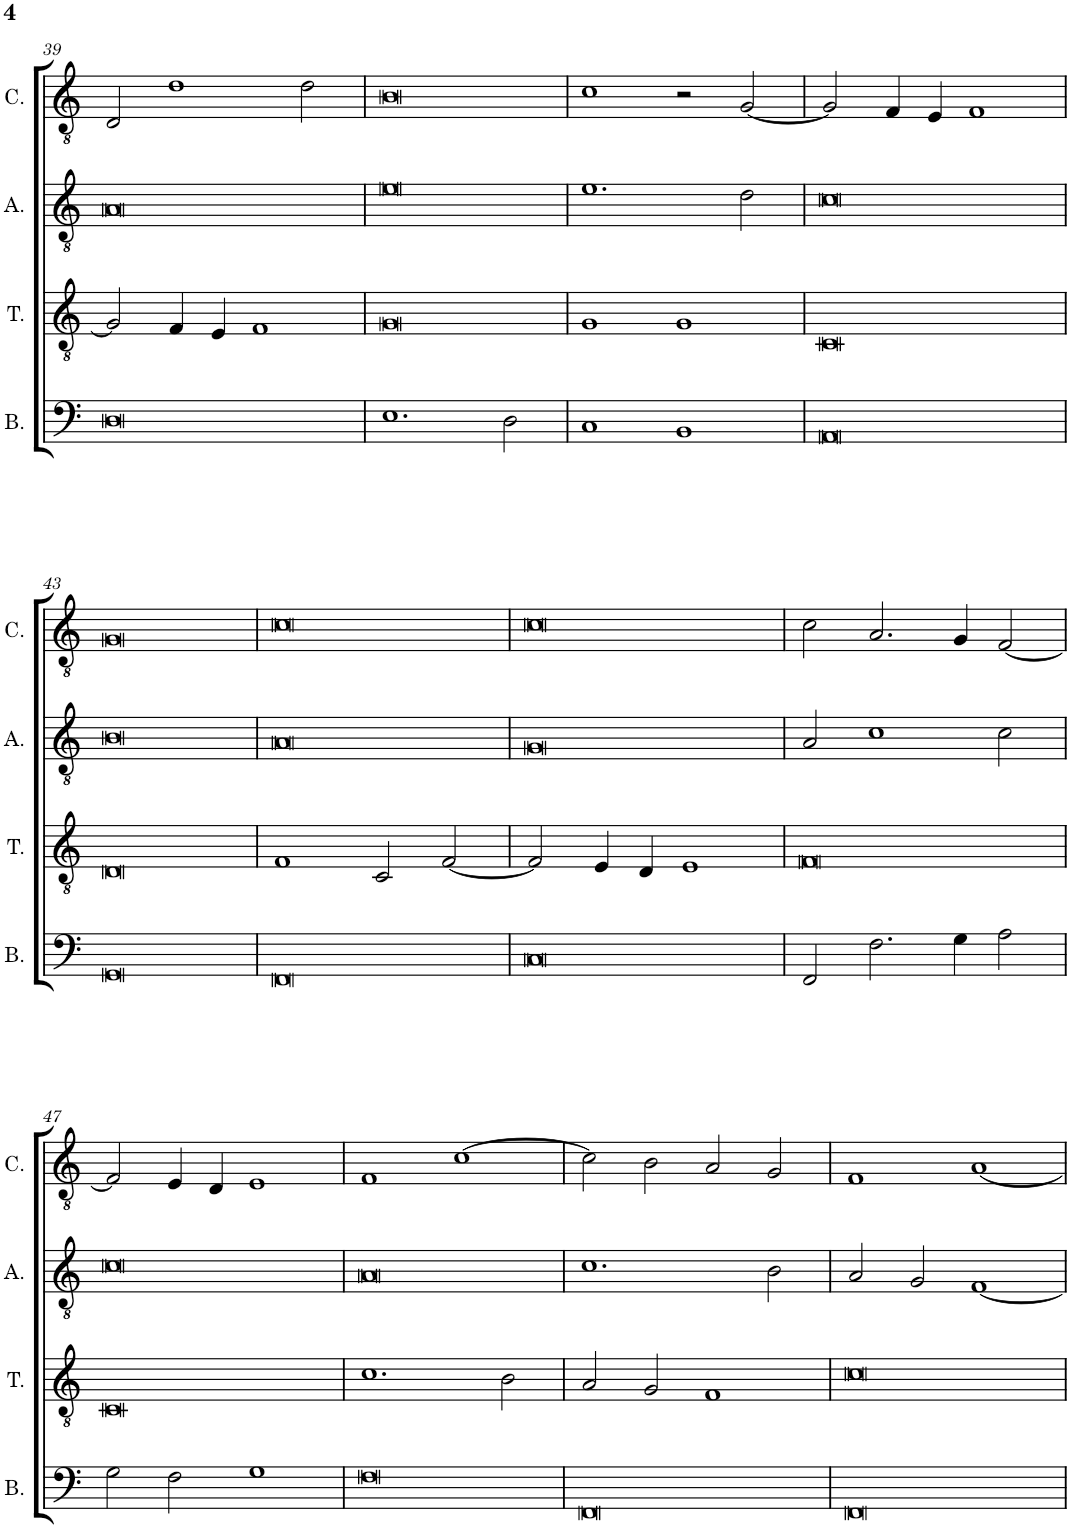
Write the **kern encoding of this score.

**kern	**kern	**kern	**kern
*part4	*part3	*part2	*part1
*staff4	*staff3	*staff2	*staff1
*I"Bassus	*I"Tenor	*I"Altus	*I"Cantus
*I'B.	*I'T.	*I'A.	*I'C.
!!LO:PB:g=z
*clefF4	*clefGv2	*clefGv2	*clefGv2
*k[]	*k[]	*k[]	*k[]
*M2/1	*M2/1	*M2/1	*M2/1
=39	=39	=39	=39
0D	2G/]	0A	2D/
.	4F/	.	1d
.	4E/	.	.
.	1F	.	.
.	.	.	2d\
=40	=40	=40	=40
1.E	0G	0e	0B
2D\	.	.	.
=41	=41	=41	=41
1C	1G	1.e	1c
1BB	1G	.	2r
.	.	2d\	[2G/
=42	=42	=42	=42
0AA	0C	0c	2G/]
.	.	.	4F/
.	.	.	4E/
.	.	.	1F
!!LO:LB:g=z
=43	=43	=43	=43
0GG	0D	0B	0G
=44	=44	=44	=44
0FF	1F	0A	0c
.	2C/	.	.
.	[2F/	.	.
=45	=45	=45	=45
0C	2F/]	0G	0c
.	4E/	.	.
.	4D/	.	.
.	1E	.	.
=46	=46	=46	=46
2FF/	0F	2A/	2c\
2.F\	.	1c	2.A/
4G\	.	.	4G/
2A\	.	2c\	[2F/
!!LO:LB:g=z
=47	=47	=47	=47
2G\	0C	0c	2F/]
2F\	.	.	4E/
.	.	.	4D/
1G	.	.	1E
=48	=48	=48	=48
0F	1.c	0A	1F
.	.	.	[1c
.	2B\	.	.
=49	=49	=49	=49
0FF	2A/	1.c	2c\]
.	2G/	.	2B\
.	1F	.	2A/
.	.	2B\	2G/
=50	=50	=50	=50
0FF	0c	2A/	1F
.	.	2G/	.
.	.	[1F	[1A
=	=	=	=
*-	*-	*-	*-
